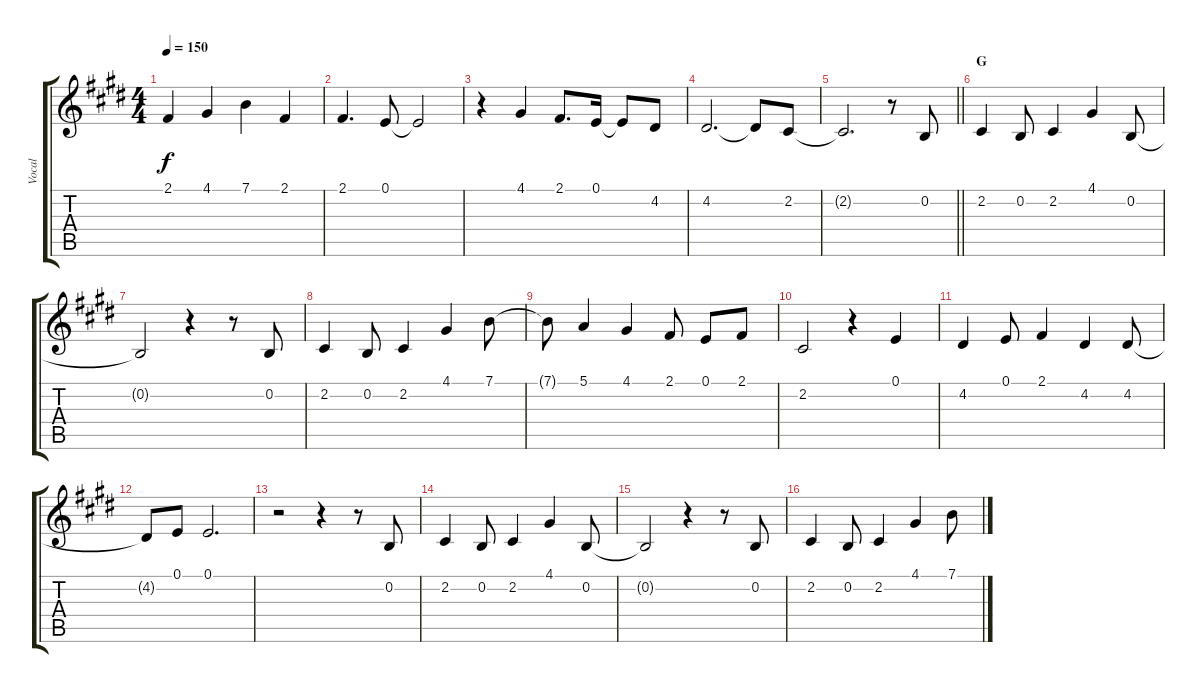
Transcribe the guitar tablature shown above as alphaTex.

\track ("Vocal" "Vocal") {instrument choiraahs}
\staff {score tabs}
\tuning (E4 B3 G3 D3 A2 E2) {hide}
\ts (4 4)
\tempo 150
\clef g2
\ks c#minor
2.1.4{dy f} 4.1.4 7.1.4 2.1.4 |
2.1.4{d} 0.1.8 0.1{t}.2 |
r.4 4.1.4 2.1.8{d} 0.1.16 0.1{t}.8 4.2.8 |
4.2.2{d} 4.2{t}.8 2.2.8 |
\barLineRight lightlight
2.2{t}.2{d} r.8 0.2.8 |
\section ("" "G")
2.2.4 0.2.8 2.2.4 4.1.4 0.2.8 |
0.2{t}.2 r.4 r.8 0.2.8 |
2.2.4 0.2.8 2.2.4 4.1.4 7.1.8 |
7.1{t}.8 5.1.4 4.1.4 2.1.8 0.1.8 2.1.8 |
2.2.2 r.4 0.1.4 |
4.2.4 0.1.8 2.1.4 4.2.4 4.2.8 |
4.2{t}.8 0.1.8 0.1.2{d} |
r.2 r.4 r.8 0.2.8 |
2.2.4 0.2.8 2.2.4 4.1.4 0.2.8 |
0.2{t}.2 r.4 r.8 0.2.8 |
2.2.4 0.2.8 2.2.4 4.1.4 7.1.8
